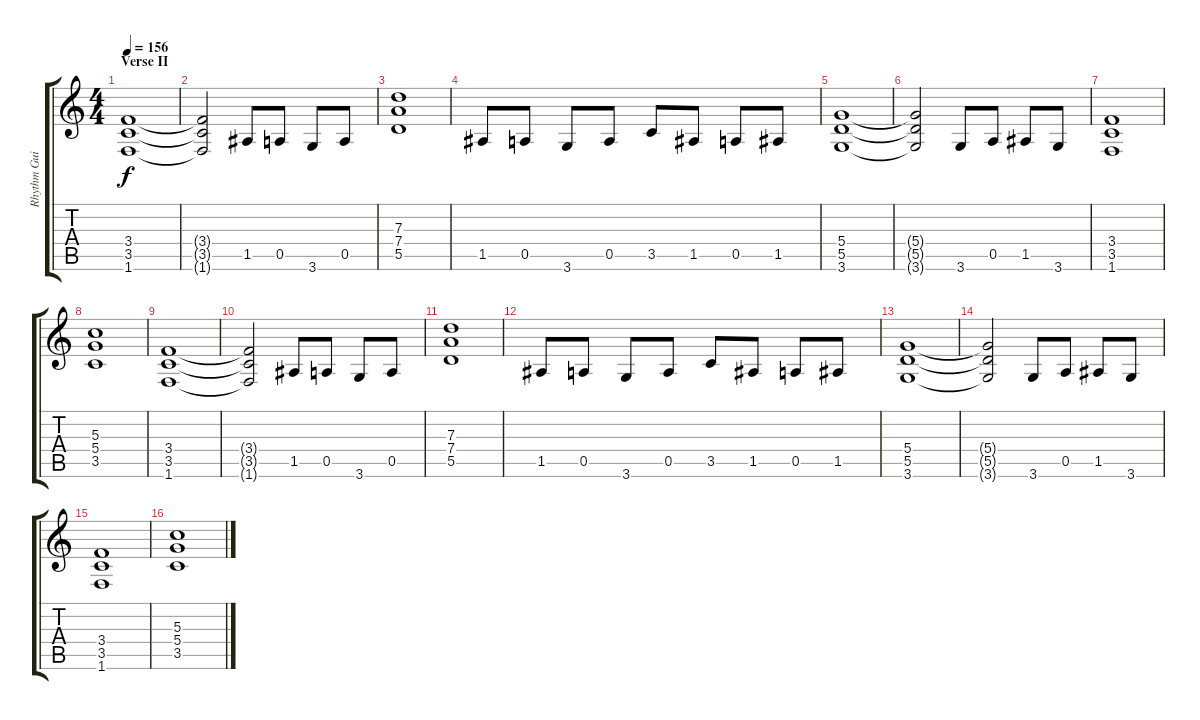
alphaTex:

\track ("Rhythm Guitar" "Rhythm Gui") {instrument distortionguitar}
\staff {score tabs}
\tuning (E4 B3 G3 D3 A2 E2) {hide}
\ts (4 4)
\section ("" "Verse II")
\tempo 156
\clef g2
\ks c
(3.4 3.5 1.6).1{dy f} |
(3.4{t} 3.5{t} 1.6{t}).2 1.5.8 0.5.8 3.6.8 0.5.8 |
(7.3 7.4 5.5).1 |
1.5.8 0.5.8 3.6.8 0.5.8 3.5.8 1.5.8 0.5.8 1.5.8 |
(5.4 5.5 3.6).1 |
(5.4{t} 5.5{t} 3.6{t}).2 3.6.8 0.5.8 1.5.8 3.6.8 |
(3.4 3.5 1.6).1 |
(5.3 5.4 3.5).1 |
(3.4 3.5 1.6).1 |
(3.4{t} 3.5{t} 1.6{t}).2 1.5.8 0.5.8 3.6.8 0.5.8 |
(7.3 7.4 5.5).1 |
1.5.8 0.5.8 3.6.8 0.5.8 3.5.8 1.5.8 0.5.8 1.5.8 |
(5.4 5.5 3.6).1 |
(5.4{t} 5.5{t} 3.6{t}).2 3.6.8 0.5.8 1.5.8 3.6.8 |
(3.4 3.5 1.6).1 |
(5.3 5.4 3.5).1
